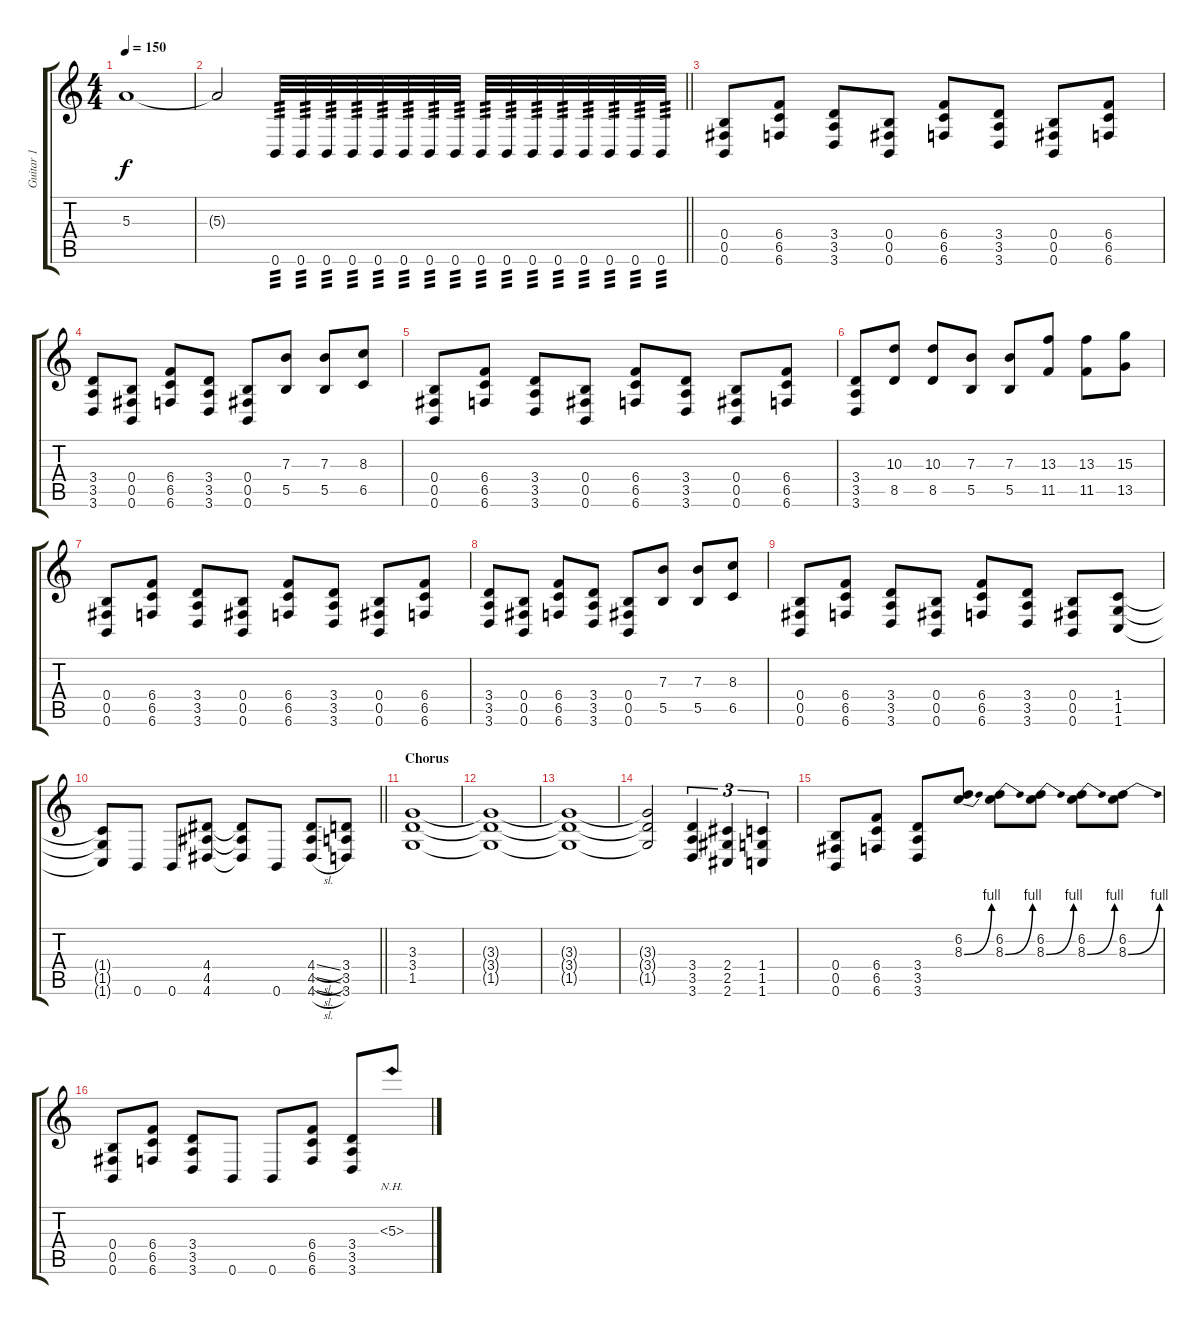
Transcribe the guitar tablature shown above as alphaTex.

\track ("Guitar 1" "Guitar 1") {instrument distortionguitar}
\staff {score tabs}
\tuning (Db4 Ab3 E3 B2 Gb2 B1) {hide}
\ts (4 4)
\tempo 150
\clef g2
\ks c
5.3{t}.1{dy f} |
\barLineRight lightlight
5.3{t}.2 0.6.32{tp 3} 0.6.32{tp 3} 0.6.32{tp 3} 0.6.32{tp 3} 0.6.32{tp 3} 0.6.32{tp 3} 0.6.32{tp 3} 0.6.32{tp 3} 0.6.32{tp 3} 0.6.32{tp 3} 0.6.32{tp 3} 0.6.32{tp 3} 0.6.32{tp 3} 0.6.32{tp 3} 0.6.32{tp 3} 0.6.32{tp 3} |
\section ("" "")
(0.4 0.5 0.6).8 (6.4 6.5 6.6).8 (3.4 3.5 3.6).8 (0.4 0.5 0.6).8 (6.4 6.5 6.6).8 (3.4 3.5 3.6).8 (0.4 0.5 0.6).8 (6.4 6.5 6.6).8 |
(3.4 3.5 3.6).8 (0.4 0.5 0.6).8 (6.4 6.5 6.6).8 (3.4 3.5 3.6).8 (0.4 0.5 0.6).8 (7.3 5.5).8 (7.3 5.5).8 (8.3 6.5).8 |
(0.4 0.5 0.6).8 (6.4 6.5 6.6).8 (3.4 3.5 3.6).8 (0.4 0.5 0.6).8 (6.4 6.5 6.6).8 (3.4 3.5 3.6).8 (0.4 0.5 0.6).8 (6.4 6.5 6.6).8 |
(3.4 3.5 3.6).8 (10.3 8.5).8 (10.3 8.5).8 (7.3 5.5).8 (7.3 5.5).8 (13.3 11.5).8 (13.3 11.5).8 (15.3 13.5).8 |
(0.4 0.5 0.6).8 (6.4 6.5 6.6).8 (3.4 3.5 3.6).8 (0.4 0.5 0.6).8 (6.4 6.5 6.6).8 (3.4 3.5 3.6).8 (0.4 0.5 0.6).8 (6.4 6.5 6.6).8 |
(3.4 3.5 3.6).8 (0.4 0.5 0.6).8 (6.4 6.5 6.6).8 (3.4 3.5 3.6).8 (0.4 0.5 0.6).8 (7.3 5.5).8 (7.3 5.5).8 (8.3 6.5).8 |
(0.4 0.5 0.6).8 (6.4 6.5 6.6).8 (3.4 3.5 3.6).8 (0.4 0.5 0.6).8 (6.4 6.5 6.6).8 (3.4 3.5 3.6).8 (0.4 0.5 0.6).8 (1.4 1.5 1.6).8 |
\barLineRight lightlight
(1.4{t} 1.5{t} 1.6{t}).8 0.6.8 0.6.8 (4.4 4.5 4.6).8 (4.4{t} 4.5{t} 4.6{t}).8 0.6.8 (4.4{sl} 4.5{sl} 4.6{sl}).8 (3.4 3.5 3.6).8 |
\section ("" "Chorus")
(3.3 3.4 1.5).1 |
(3.3{t} 3.4{t} 1.5{t}).1 |
(3.3{t} 3.4{t} 1.5{t}).1 |
(3.3{t} 3.4{t} 1.5{t}).2 (3.4 3.5 3.6).4{tu (3 2)} (2.4 2.5 2.6).4{tu (3 2)} (1.4 1.5 1.6).4{tu (3 2)} |
(0.4 0.5 0.6).8 (6.4 6.5 6.6).8 (3.4 3.5 3.6).8 (6.2 8.3{be (bend 0 0 60 4)}).8 (6.2 8.3{be (bend 0 0 60 4)}).8 (6.2 8.3{be (bend 0 0 60 4)}).8 (6.2 8.3{be (bend 0 0 60 4)}).8 (6.2 8.3{be (bend 0 0 60 4)}).8 |
(0.4 0.5 0.6).8 (6.4 6.5 6.6).8 (3.4 3.5 3.6).8 0.6.8 0.6.8 (6.4 6.5 6.6).8 (3.4 3.5 3.6).8 5.3{nh}.8
